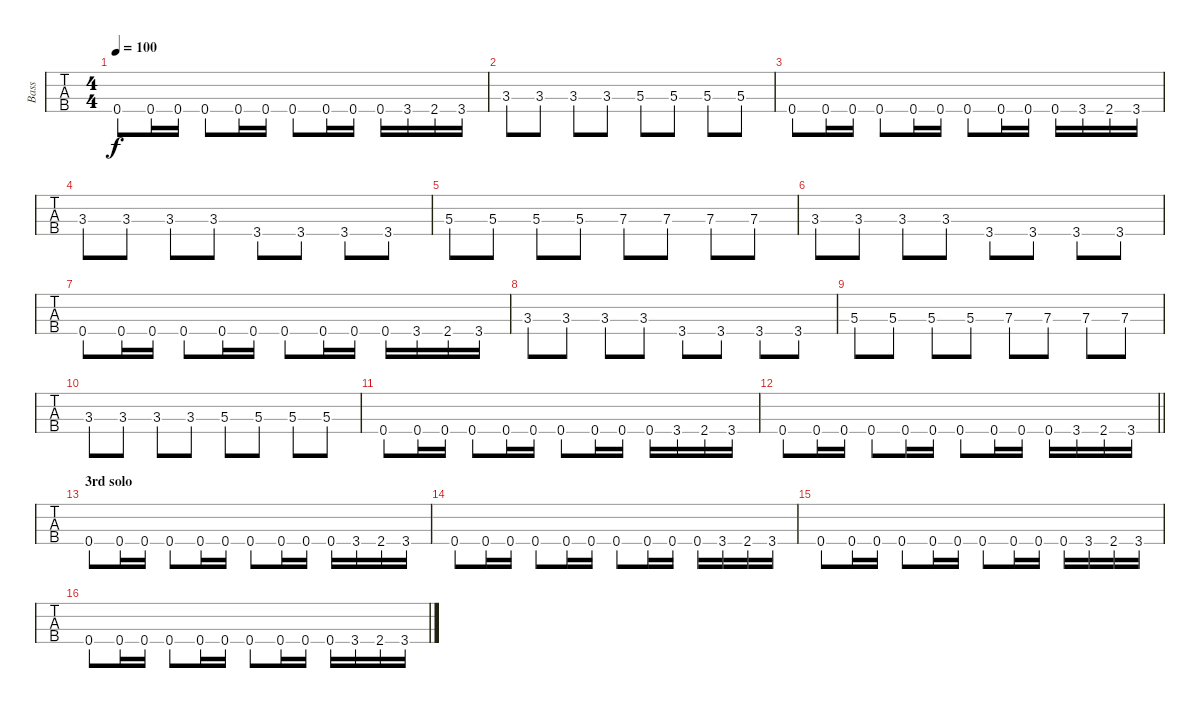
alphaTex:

\track ("Bass" "Bass") {instrument electricbassfinger}
\staff {tabs}
\tuning (G2 D2 A1 E1) {hide}
\ts (4 4)
\tempo 100
\clef f4
\ks c
0.4.8{dy f} 0.4.16 0.4.16 0.4.8 0.4.16 0.4.16 0.4.8 0.4.16 0.4.16 0.4.16 3.4.16 2.4.16 3.4.16 |
3.3.8 3.3.8 3.3.8 3.3.8 5.3.8 5.3.8 5.3.8 5.3.8 |
0.4.8 0.4.16 0.4.16 0.4.8 0.4.16 0.4.16 0.4.8 0.4.16 0.4.16 0.4.16 3.4.16 2.4.16 3.4.16 |
3.3.8 3.3.8 3.3.8 3.3.8 3.4.8 3.4.8 3.4.8 3.4.8 |
5.3.8 5.3.8 5.3.8 5.3.8 7.3.8 7.3.8 7.3.8 7.3.8 |
3.3.8 3.3.8 3.3.8 3.3.8 3.4.8 3.4.8 3.4.8 3.4.8 |
0.4.8 0.4.16 0.4.16 0.4.8 0.4.16 0.4.16 0.4.8 0.4.16 0.4.16 0.4.16 3.4.16 2.4.16 3.4.16 |
3.3.8 3.3.8 3.3.8 3.3.8 3.4.8 3.4.8 3.4.8 3.4.8 |
5.3.8 5.3.8 5.3.8 5.3.8 7.3.8 7.3.8 7.3.8 7.3.8 |
3.3.8 3.3.8 3.3.8 3.3.8 5.3.8 5.3.8 5.3.8 5.3.8 |
0.4.8 0.4.16 0.4.16 0.4.8 0.4.16 0.4.16 0.4.8 0.4.16 0.4.16 0.4.16 3.4.16 2.4.16 3.4.16 |
\barLineRight lightlight
0.4.8 0.4.16 0.4.16 0.4.8 0.4.16 0.4.16 0.4.8 0.4.16 0.4.16 0.4.16 3.4.16 2.4.16 3.4.16 |
\section ("" "3rd solo")
0.4.8 0.4.16 0.4.16 0.4.8 0.4.16 0.4.16 0.4.8 0.4.16 0.4.16 0.4.16 3.4.16 2.4.16 3.4.16 |
0.4.8 0.4.16 0.4.16 0.4.8 0.4.16 0.4.16 0.4.8 0.4.16 0.4.16 0.4.16 3.4.16 2.4.16 3.4.16 |
0.4.8 0.4.16 0.4.16 0.4.8 0.4.16 0.4.16 0.4.8 0.4.16 0.4.16 0.4.16 3.4.16 2.4.16 3.4.16 |
0.4.8 0.4.16 0.4.16 0.4.8 0.4.16 0.4.16 0.4.8 0.4.16 0.4.16 0.4.16 3.4.16 2.4.16 3.4.16
